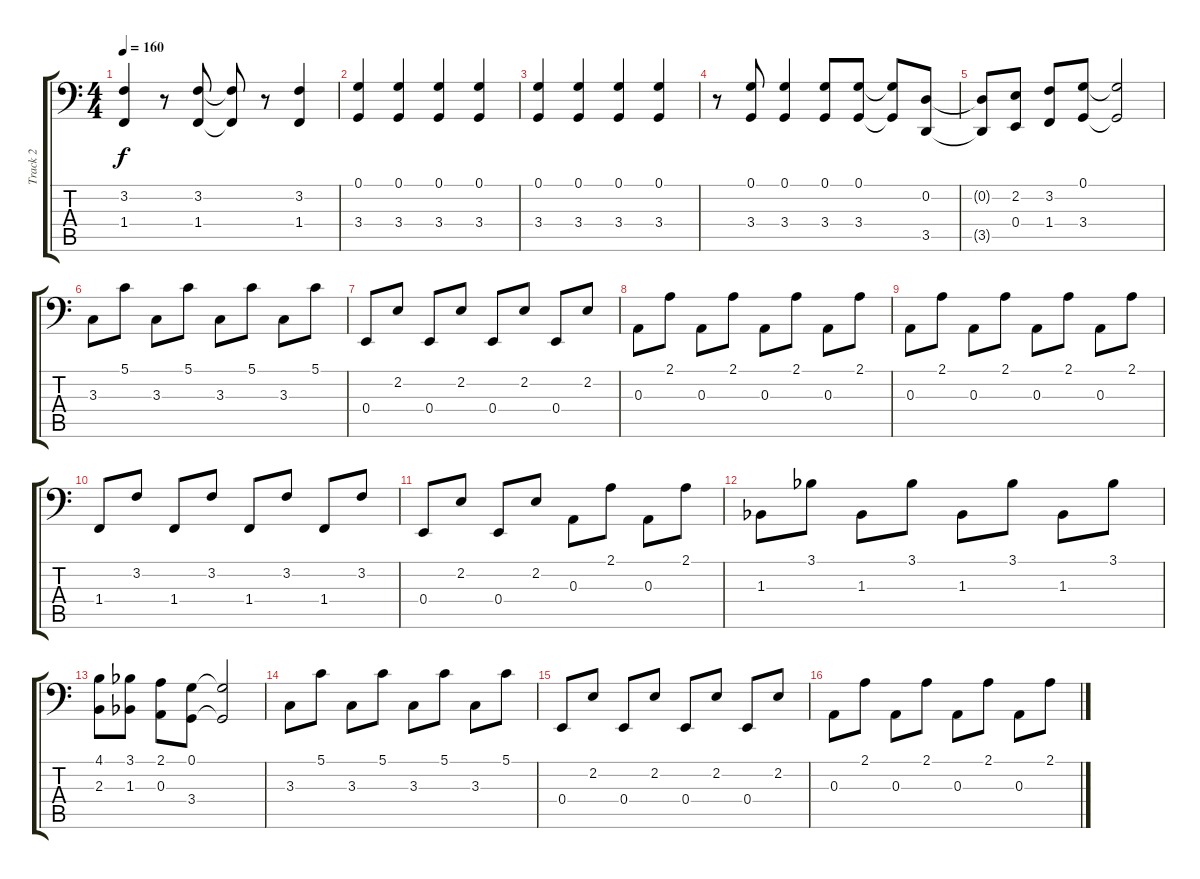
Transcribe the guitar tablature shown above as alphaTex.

\track ("Track 2" "Track 2") {instrument synthbass2}
\staff {score tabs}
\tuning (G2 D2 A1 E1 B0 Gb0) {hide}
\ts (4 4)
\tempo 160
\clef f4
\ks aminor
(3.2 1.4).4{dy f} r.8 (3.2 1.4).8 (3.2{t} 1.4{t}).8 r.8 (3.2 1.4).4 |
(0.1 3.4).4 (0.1 3.4).4 (0.1 3.4).4 (0.1 3.4).4 |
(0.1 3.4).4 (0.1 3.4).4 (0.1 3.4).4 (0.1 3.4).4 |
r.8 (0.1 3.4).8 (0.1 3.4).4 (0.1 3.4).8 (0.1 3.4).8 (0.1{t} 3.4{t}).8 (0.2 3.5).8 |
(0.2{t} 3.5{t}).8 (2.2 0.4).8 (3.2 1.4).8 (0.1 3.4).8 (0.1{t} 3.4{t}).2 |
3.3.8 5.1.8 3.3.8 5.1.8 3.3.8 5.1.8 3.3.8 5.1.8 |
0.4.8 2.2.8 0.4.8 2.2.8 0.4.8 2.2.8 0.4.8 2.2.8 |
0.3.8 2.1.8 0.3.8 2.1.8 0.3.8 2.1.8 0.3.8 2.1.8 |
0.3.8 2.1.8 0.3.8 2.1.8 0.3.8 2.1.8 0.3.8 2.1.8 |
1.4.8 3.2.8 1.4.8 3.2.8 1.4.8 3.2.8 1.4.8 3.2.8 |
0.4.8 2.2.8 0.4.8 2.2.8 0.3.8 2.1.8 0.3.8 2.1.8 |
1.3{acc b}.8 3.1{acc b}.8 1.3{acc b}.8 3.1{acc b}.8 1.3{acc b}.8 3.1{acc b}.8 1.3{acc b}.8 3.1{acc b}.8 |
(4.1 2.3).8 (3.1{acc b} 1.3{acc b}).8 (2.1 0.3).8 (0.1 3.4).8 (0.1{t} 3.4{t}).2 |
3.3.8 5.1.8 3.3.8 5.1.8 3.3.8 5.1.8 3.3.8 5.1.8 |
0.4.8 2.2.8 0.4.8 2.2.8 0.4.8 2.2.8 0.4.8 2.2.8 |
0.3.8 2.1.8 0.3.8 2.1.8 0.3.8 2.1.8 0.3.8 2.1.8
